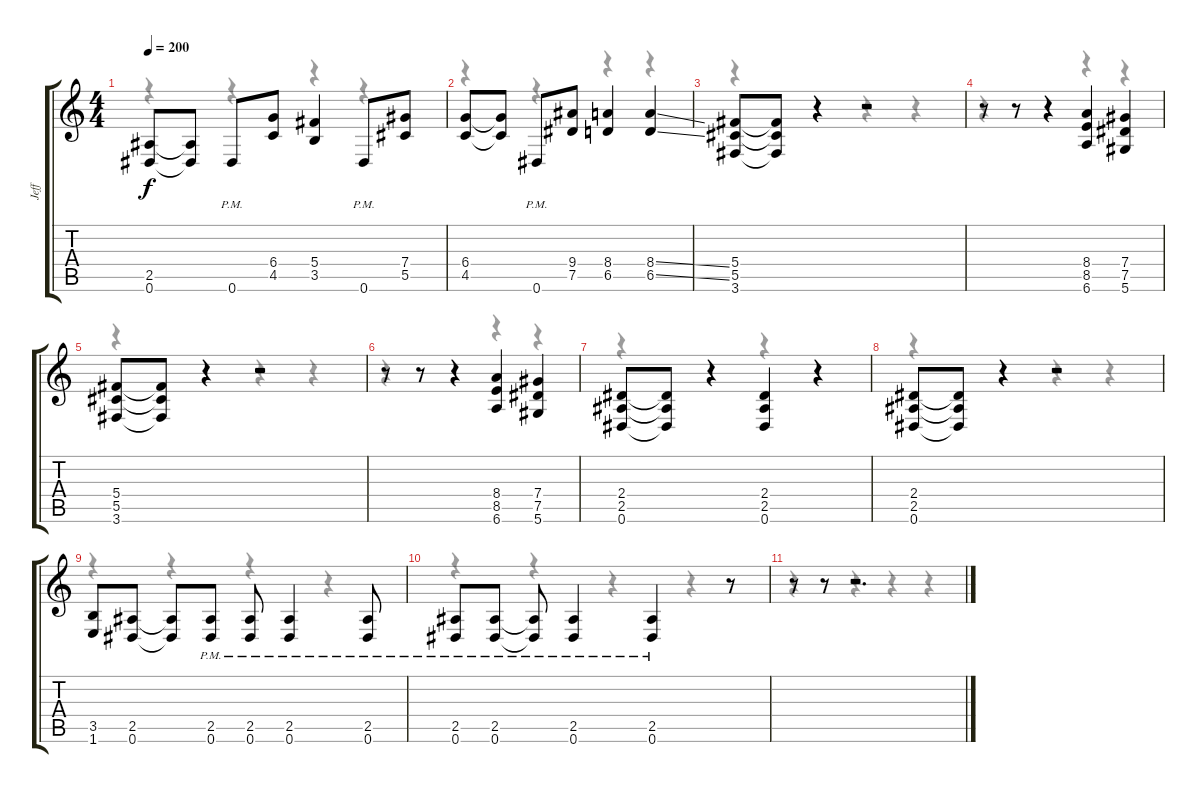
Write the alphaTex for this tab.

\track ("Jeff" "Jeff") {instrument distortionguitar}
\staff {score tabs}
\tuning (Eb4 Bb3 Gb3 Db3 Ab2 Eb2) {hide}
\voice
\ts (4 4)
\tempo 200
\clef g2
\ks c
(2.5 0.6).8{dy f} (2.5{t} 0.6{t}).8 0.6{pm}.8 (6.4 4.5).8 (5.4 3.5).4 0.6{pm}.8 (7.4 5.5).8 |
(6.4 4.5).8 (6.4{t} 4.5{t}).8 0.6{pm}.8 (9.4 7.5).8 (8.4 6.5).4 (8.4{ss} 6.5{ss}).4 |
(5.4 5.5 3.6).8 (5.4{t} 5.5{t} 3.6{t}).8 r.4 r.2 |
r.8 r.8 r.4 (8.4 8.5 6.6).4 (7.4 7.5 5.6).4 |
(5.4 5.5 3.6).8 (5.4{t} 5.5{t} 3.6{t}).8 r.4 r.2 |
r.8 r.8 r.4 (8.4 8.5 6.6).4 (7.4 7.5 5.6).4 |
(2.4 2.5 0.6).8 (2.4{t} 2.5{t} 0.6{t}).8 r.4 (2.4 2.5 0.6).4 r.4 |
(2.4 2.5 0.6).8 (2.4{t} 2.5{t} 0.6{t}).8 r.4 r.2 |
(3.5 1.6).8 (2.5 0.6).8 (2.5{t} 0.6{t}).8 (2.5{pm} 0.6{pm}).8 (2.5{pm} 0.6{pm}).8 (2.5{pm} 0.6{pm}).4 (2.5{pm} 0.6{pm}).8 |
(2.5{pm} 0.6{pm}).8 (2.5{pm} 0.6{pm}).8 (2.5{pm t} 0.6{pm t}).8 (2.5{pm} 0.6{pm}).4 (2.5{pm} 0.6{pm}).4 r.8 |
r.8 r.8 r.2{d}
\voice
\clef g2
\ottava regular
\simile none
\ks c
r.4{dy f} r.4 r.4 r.4 |
r.4 r.4 r.4 r.4 |
r.4 r.4 r.4 r.4 |
r.4 r.4 r.4 r.4 |
r.4 r.4 r.4 r.4 |
r.4 r.4 r.4 r.4 |
r.4 r.4 r.4 r.4 |
r.4 r.4 r.4 r.4 |
r.4 r.4 r.4 r.4 |
r.4 r.4 r.4 r.4 |
r.4 r.4 r.4 r.4
